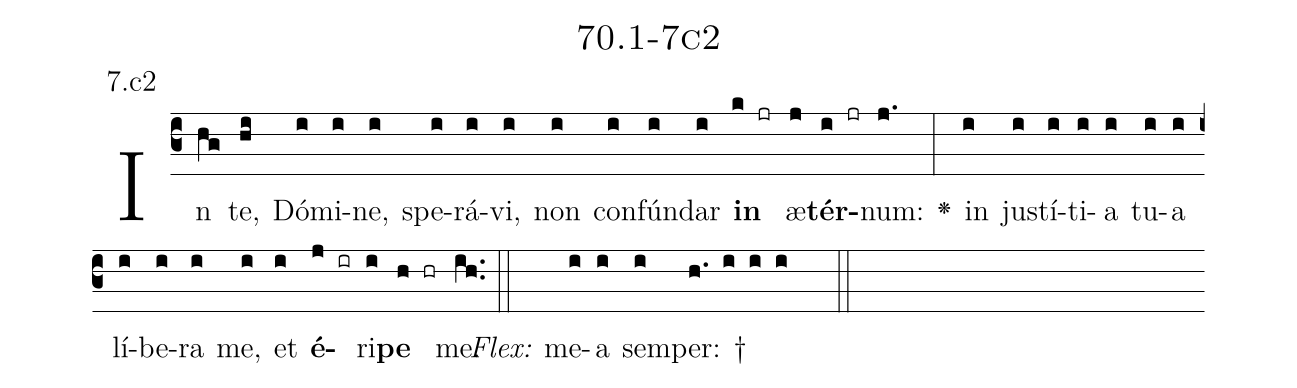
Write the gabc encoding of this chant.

name: 70.1-7c2;
annotation: 7.c2;
%%
(c3)In(hg) te,(hi) Dó(i)mi(i)ne,(i) spe(i)rá(i)vi,(i) non(i) con(i)fún(i)dar(i) <b>in</b>(k jr) æ(j)<b>tér</b>(i jr)num:(j.) <v>\greheightstar</v>(:) in(i) jus(i)tí(i)ti(i)a(i) tu(i)a(i) lí(i)be(i)ra(i) me,(i) et(i) <b>é</b>(j ir)ri(i)<b>pe</b>(h hr) me.(ih..) (::)
<i>Flex:</i>()  me(i)a(i) sem(i)per: †(h. i i i  ::)

%E(i) u(i) o(j) u(i) a(h) e.(ih..) (::)
